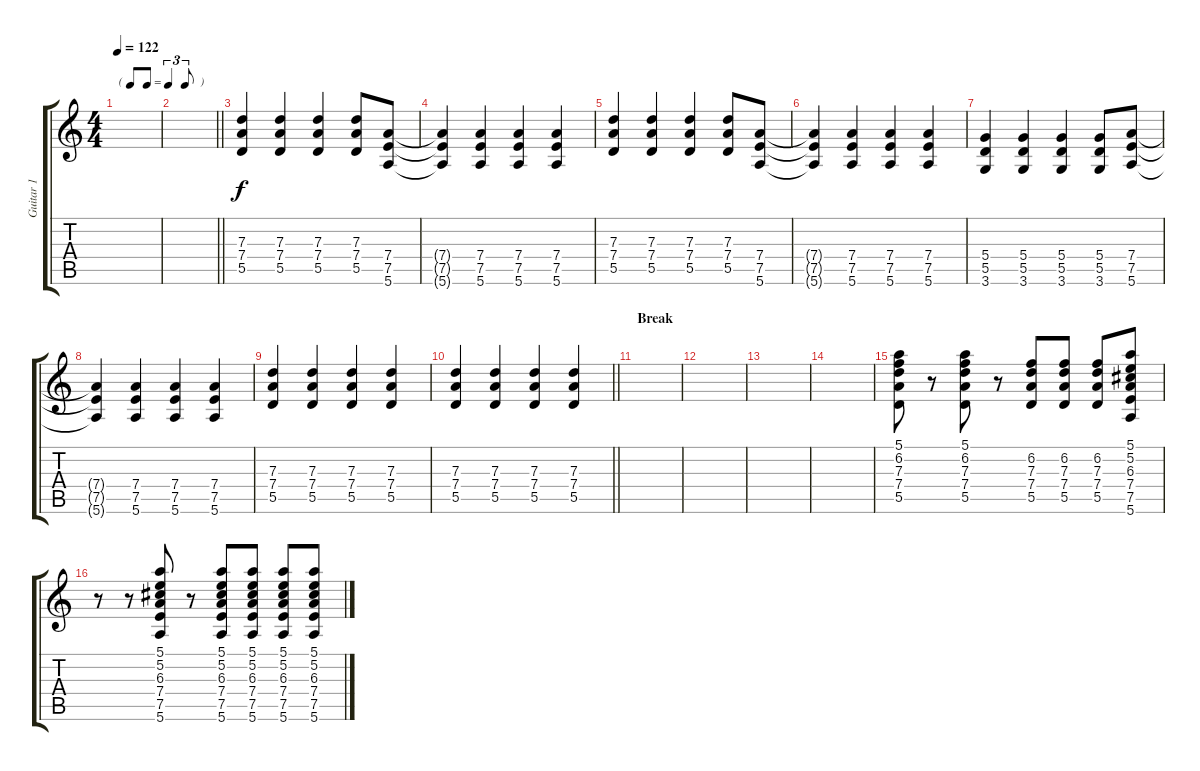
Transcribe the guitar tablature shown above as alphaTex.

\track ("Guitar 1" "Guitar 1") {instrument overdrivenguitar}
\staff {score tabs}
\tuning (E4 B3 G3 D3 A2 E2) {hide}
\ts (4 4)
\tf triplet8th
\tempo 122
\clef g2
\ks c
|
\barLineRight lightlight
|
(7.3 7.4 5.5).4 (7.3 7.4 5.5).4 (7.3 7.4 5.5).4 (7.3 7.4 5.5).8 (7.4 7.5 5.6).8 |
(7.4{t} 7.5{t} 5.6{t}).4 (7.4 7.5 5.6).4 (7.4 7.5 5.6).4 (7.4 7.5 5.6).4 |
(7.3 7.4 5.5).4 (7.3 7.4 5.5).4 (7.3 7.4 5.5).4 (7.3 7.4 5.5).8 (7.4 7.5 5.6).8 |
(7.4{t} 7.5{t} 5.6{t}).4 (7.4 7.5 5.6).4 (7.4 7.5 5.6).4 (7.4 7.5 5.6).4 |
(5.4 5.5 3.6).4 (5.4 5.5 3.6).4 (5.4 5.5 3.6).4 (5.4 5.5 3.6).8 (7.4 7.5 5.6).8 |
(7.4{t} 7.5{t} 5.6{t}).4 (7.4 7.5 5.6).4 (7.4 7.5 5.6).4 (7.4 7.5 5.6).4 |
(7.3 7.4 5.5).4 (7.3 7.4 5.5).4 (7.3 7.4 5.5).4 (7.3 7.4 5.5).4 |
\barLineRight lightlight
(7.3 7.4 5.5).4 (7.3 7.4 5.5).4 (7.3 7.4 5.5).4 (7.3 7.4 5.5).4 |
\section ("" "Break")
|
|
|
|
(5.1 6.2 7.3 7.4 5.5).8 r.8 (5.1 6.2 7.3 7.4 5.5).8 r.8 (6.2 7.3 7.4 5.5).8 (6.2 7.3 7.4 5.5).8 (6.2 7.3 7.4 5.5).8 (5.1 5.2 6.3 7.4 7.5 5.6).8 |
r.8 r.8 (5.1 5.2 6.3 7.4 7.5 5.6).8 r.8 (5.1 5.2 6.3 7.4 7.5 5.6).8 (5.1 5.2 6.3 7.4 7.5 5.6).8 (5.1 5.2 6.3 7.4 7.5 5.6).8 (5.1 5.2 6.3 7.4 7.5 5.6).8
